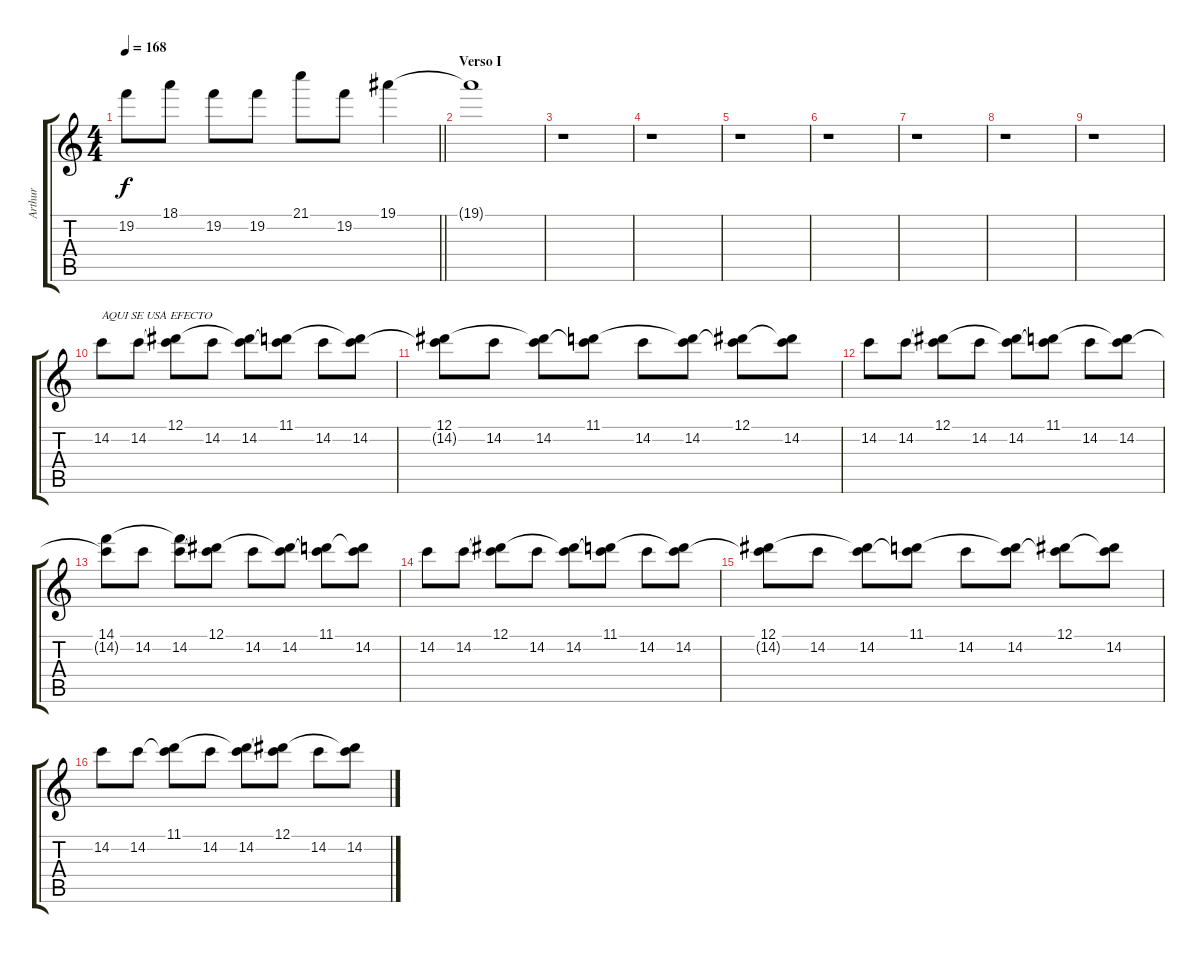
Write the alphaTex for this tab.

\track ("Arthur" "Arthur") {instrument overdrivenguitar}
\staff {score tabs}
\tuning (Eb4 Bb3 Gb3 Db3 Ab2 Eb2) {hide}
\ts (4 4)
\tempo 168
\clef g2
\barLineRight lightlight
\ks c
19.2.8{dy f} 18.1.8 19.2.8 19.2.8 21.1.8 19.2.8 19.1.4{volume 0} |
\section ("" "Verso I")
19.1{t}.1 |
r.1 |
r.1 |
r.1 |
r.1 |
r.1 |
r.1 |
r.1 |
14.2.8{txt "AQUI SE USA EFECTO" volume 10 instrument electricguitarclean} 14.2.8 (12.1 14.2{t}).8 14.2.8 (12.1{t} 14.2).8 (11.1 14.2{t}).8 14.2.8 (11.1{t} 14.2).8 |
(12.1 14.2{t}).8 14.2.8 (12.1{t} 14.2).8 (11.1 14.2{t}).8 14.2.8 (11.1{t} 14.2).8 (12.1 14.2{t}).8 (12.1{t} 14.2).8 |
14.2.8 14.2.8 (12.1 14.2{t}).8 14.2.8 (12.1{t} 14.2).8 (11.1 14.2{t}).8 14.2.8 (11.1{t} 14.2).8 |
(14.1 14.2{t}).8 14.2.8 (14.1{t} 14.2).8 (12.1 14.2{t}).8 14.2.8 (12.1{t} 14.2).8 (11.1 14.2{t}).8 (11.1{t} 14.2).8 |
14.2.8 14.2.8 (12.1 14.2{t}).8 14.2.8 (12.1{t} 14.2).8 (11.1 14.2{t}).8 14.2.8 (11.1{t} 14.2).8 |
(12.1 14.2{t}).8 14.2.8 (12.1{t} 14.2).8 (11.1 14.2{t}).8 14.2.8 (11.1{t} 14.2).8 (12.1 14.2{t}).8 (12.1{t} 14.2).8 |
14.2.8 14.2.8 (11.1 14.2{t}).8 14.2.8 (11.1{t} 14.2).8 (12.1 14.2{t}).8 14.2.8 (12.1{t} 14.2).8
